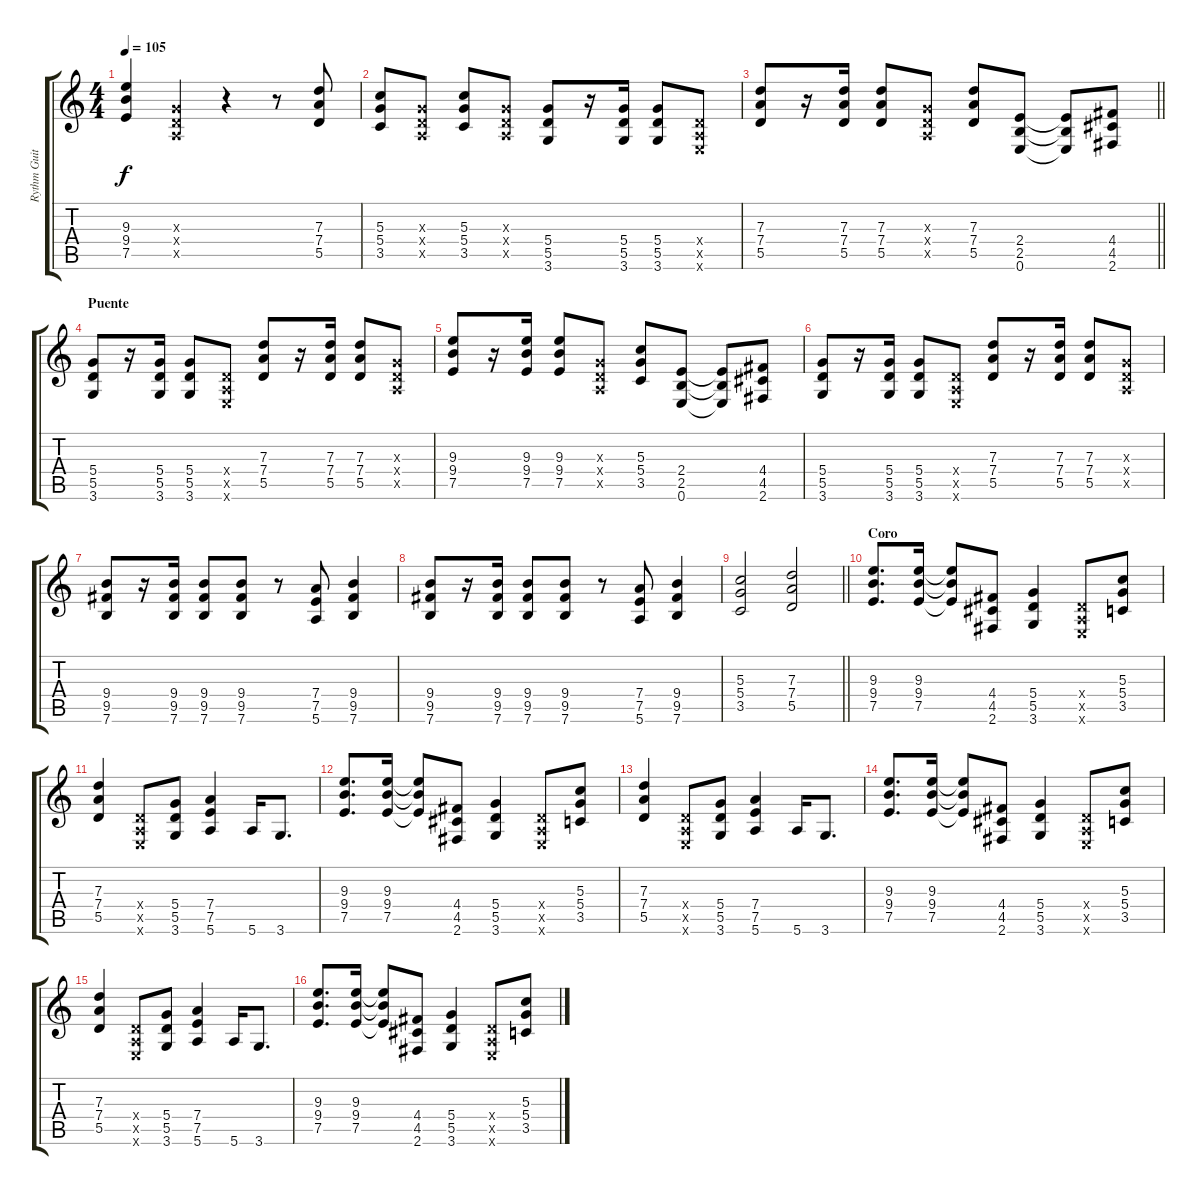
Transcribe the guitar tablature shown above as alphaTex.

\track ("Rythm Guitar" "Rythm Guit") {instrument overdrivenguitar}
\staff {score tabs}
\tuning (E4 B3 G3 D3 A2 E2) {hide}
\ts (4 4)
\tempo 105
\clef g2
\ks c
(9.3 9.4 7.5).4{dy f} (0.3{x} 0.4{x} 0.5{x}).4 r.4 r.8 (7.3 7.4 5.5).8 |
(5.3 5.4 3.5).8 (0.3{x} 0.4{x} 0.5{x}).8 (5.3 5.4 3.5).8 (0.3{x} 0.4{x} 0.5{x}).8 (5.4 5.5 3.6).8 r.16 (5.4 5.5 3.6).16 (5.4 5.5 3.6).8 (0.4{x} 0.5{x} 0.6{x}).8 |
\barLineRight lightlight
(7.3 7.4 5.5).8 r.16 (7.3 7.4 5.5).16 (7.3 7.4 5.5).8 (0.3{x} 0.4{x} 0.5{x}).8 (7.3 7.4 5.5).8 (2.4 2.5 0.6).8 (2.4{t} 2.5{t} 0.6{t}).8 (4.4 4.5 2.6).8 |
\section ("" "Puente")
(5.4 5.5 3.6).8 r.16 (5.4 5.5 3.6).16 (5.4 5.5 3.6).8 (0.4{x} 0.5{x} 0.6{x}).8 (7.3 7.4 5.5).8 r.16 (7.3 7.4 5.5).16 (7.3 7.4 5.5).8 (0.3{x} 0.4{x} 0.5{x}).8 |
(9.3 9.4 7.5).8 r.16 (9.3 9.4 7.5).16 (9.3 9.4 7.5).8 (0.3{x} 0.4{x} 0.5{x}).8 (5.3 5.4 3.5).8 (2.4 2.5 0.6).8 (2.4{t} 2.5{t} 0.6{t}).8 (4.4 4.5 2.6).8 |
(5.4 5.5 3.6).8 r.16 (5.4 5.5 3.6).16 (5.4 5.5 3.6).8 (0.4{x} 0.5{x} 0.6{x}).8 (7.3 7.4 5.5).8 r.16 (7.3 7.4 5.5).16 (7.3 7.4 5.5).8 (0.3{x} 0.4{x} 0.5{x}).8 |
(9.4 9.5 7.6).8 r.16 (9.4 9.5 7.6).16 (9.4 9.5 7.6).8 (9.4 9.5 7.6).8 r.8 (7.4 7.5 5.6).8 (9.4 9.5 7.6).4 |
(9.4 9.5 7.6).8 r.16 (9.4 9.5 7.6).16 (9.4 9.5 7.6).8 (9.4 9.5 7.6).8 r.8 (7.4 7.5 5.6).8 (9.4 9.5 7.6).4 |
\barLineRight lightlight
(5.3 5.4 3.5).2 (7.3 7.4 5.5).2 |
\section ("" "Coro")
(9.3 9.4 7.5).8{d} (9.3 9.4 7.5).16 (9.3{t} 9.4{t} 7.5{t}).8 (4.4 4.5 2.6).8 (5.4 5.5 3.6).4 (0.4{x} 0.5{x} 0.6{x}).8 (5.3 5.4 3.5).8 |
(7.3 7.4 5.5).4 (0.4{x} 0.5{x} 0.6{x}).8 (5.4 5.5 3.6).8 (7.4 7.5 5.6).4 5.6.16 3.6.8{d} |
(9.3 9.4 7.5).8{d} (9.3 9.4 7.5).16 (9.3{t} 9.4{t} 7.5{t}).8 (4.4 4.5 2.6).8 (5.4 5.5 3.6).4 (0.4{x} 0.5{x} 0.6{x}).8 (5.3 5.4 3.5).8 |
(7.3 7.4 5.5).4 (0.4{x} 0.5{x} 0.6{x}).8 (5.4 5.5 3.6).8 (7.4 7.5 5.6).4 5.6.16 3.6.8{d} |
(9.3 9.4 7.5).8{d} (9.3 9.4 7.5).16 (9.3{t} 9.4{t} 7.5{t}).8 (4.4 4.5 2.6).8 (5.4 5.5 3.6).4 (0.4{x} 0.5{x} 0.6{x}).8 (5.3 5.4 3.5).8 |
(7.3 7.4 5.5).4 (0.4{x} 0.5{x} 0.6{x}).8 (5.4 5.5 3.6).8 (7.4 7.5 5.6).4 5.6.16 3.6.8{d} |
(9.3 9.4 7.5).8{d} (9.3 9.4 7.5).16 (9.3{t} 9.4{t} 7.5{t}).8 (4.4 4.5 2.6).8 (5.4 5.5 3.6).4 (0.4{x} 0.5{x} 0.6{x}).8 (5.3 5.4 3.5).8
